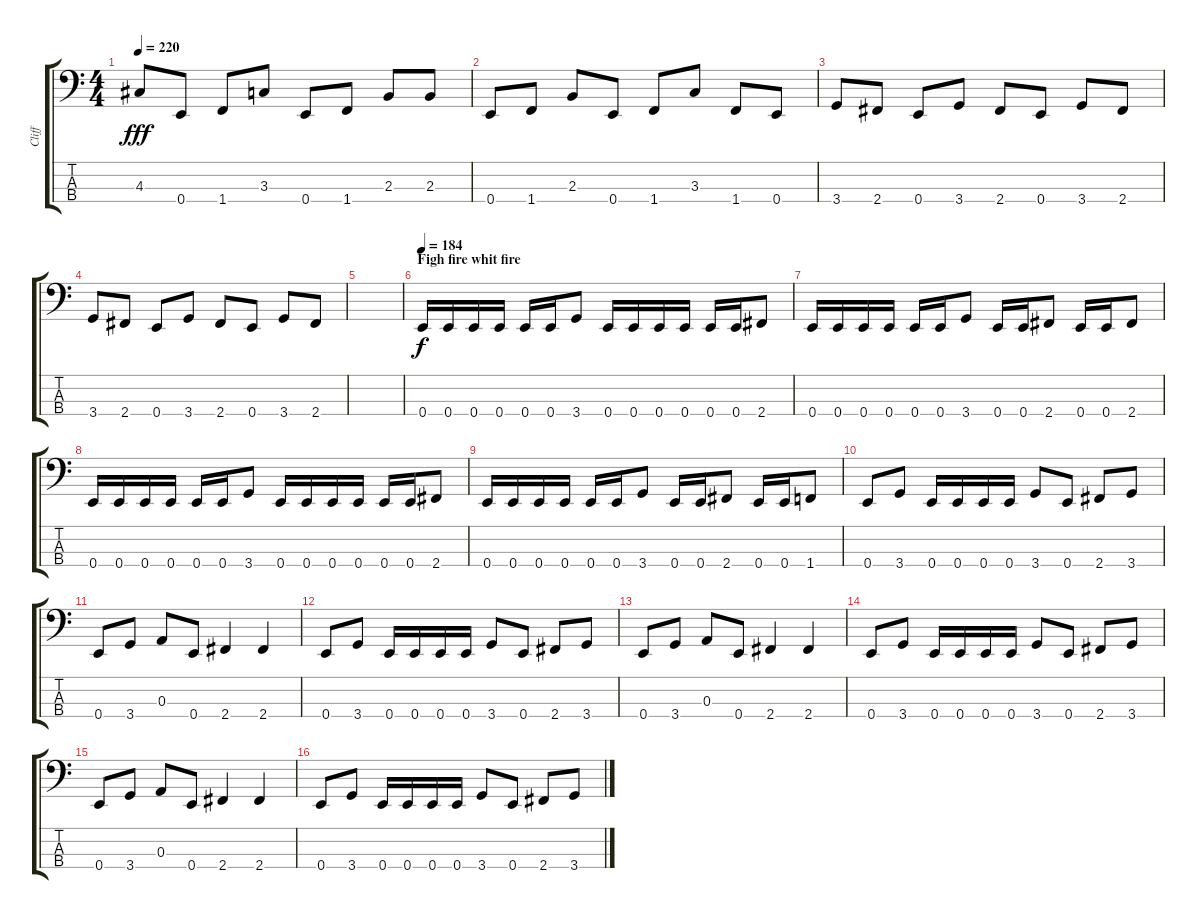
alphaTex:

\track ("Cliff" "Cliff") {instrument electricbassfinger}
\staff {score tabs}
\tuning (G2 D2 A1 E1) {hide}
\ts (4 4)
\tempo 220
\clef f4
\ks c
4.3.8{dy fff} 0.4.8 1.4.8 3.3.8 0.4.8 1.4.8 2.3.8 2.3.8 |
0.4.8 1.4.8 2.3.8 0.4.8 1.4.8 3.3.8 1.4.8 0.4.8 |
3.4.8 2.4.8 0.4.8 3.4.8 2.4.8 0.4.8 3.4.8 2.4.8 |
3.4.8 2.4.8 0.4.8 3.4.8 2.4.8 0.4.8 3.4.8 2.4.8 |
|
\section ("" "Figh fire whit fire")
\tempo 184
0.4.16{dy f} 0.4.16 0.4.16 0.4.16 0.4.16 0.4.16 3.4.8 0.4.16 0.4.16 0.4.16 0.4.16 0.4.16 0.4.16 2.4.8 |
0.4.16 0.4.16 0.4.16 0.4.16 0.4.16 0.4.16 3.4.8 0.4.16 0.4.16 2.4.8 0.4.16 0.4.16 2.4.8 |
0.4.16 0.4.16 0.4.16 0.4.16 0.4.16 0.4.16 3.4.8 0.4.16 0.4.16 0.4.16 0.4.16 0.4.16 0.4.16 2.4.8 |
0.4.16 0.4.16 0.4.16 0.4.16 0.4.16 0.4.16 3.4.8 0.4.16 0.4.16 2.4.8 0.4.16 0.4.16 1.4.8 |
0.4.8 3.4.8 0.4.16 0.4.16 0.4.16 0.4.16 3.4.8 0.4.8 2.4.8 3.4.8 |
0.4.8 3.4.8 0.3.8 0.4.8 2.4.4 2.4.4 |
0.4.8 3.4.8 0.4.16 0.4.16 0.4.16 0.4.16 3.4.8 0.4.8 2.4.8 3.4.8 |
0.4.8 3.4.8 0.3.8 0.4.8 2.4.4 2.4.4 |
0.4.8 3.4.8 0.4.16 0.4.16 0.4.16 0.4.16 3.4.8 0.4.8 2.4.8 3.4.8 |
0.4.8 3.4.8 0.3.8 0.4.8 2.4.4 2.4.4 |
0.4.8 3.4.8 0.4.16 0.4.16 0.4.16 0.4.16 3.4.8 0.4.8 2.4.8 3.4.8
